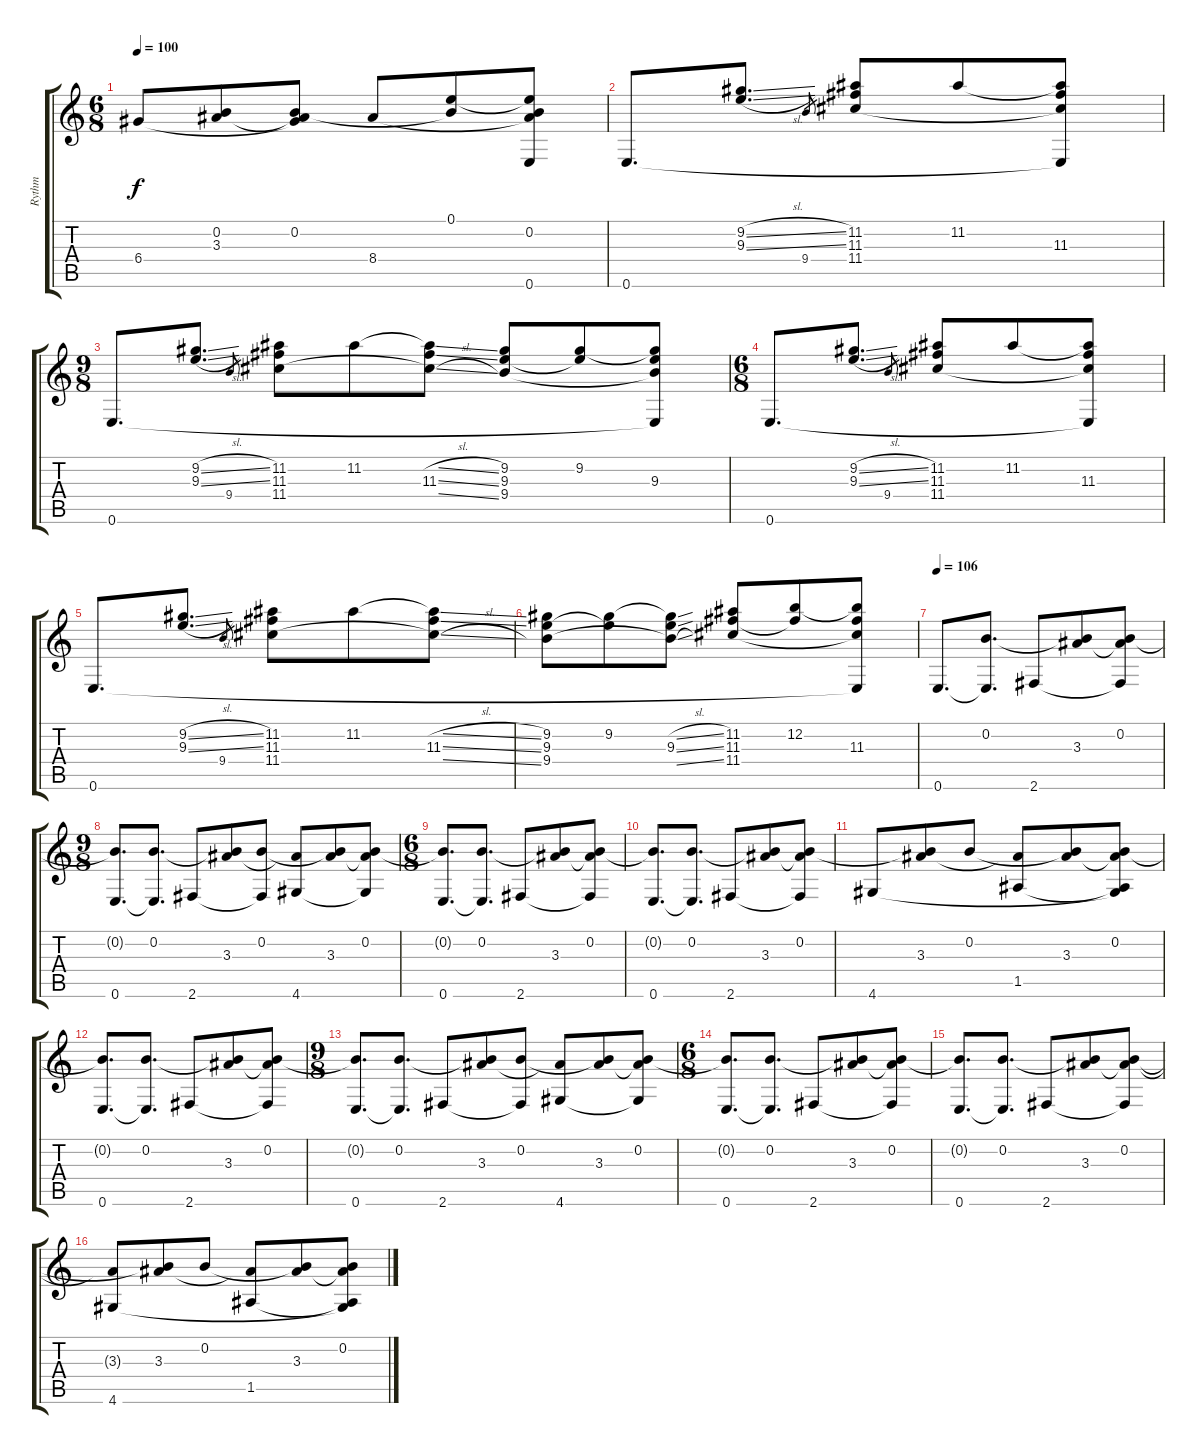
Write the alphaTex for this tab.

\track ("Rythm" "Rythm") {instrument overdrivenguitar}
\staff {score tabs}
\tuning (E4 B3 G3 D3 A2 E2) {hide}
\ts (6 8)
\tempo 100
\clef g2
\ks c
6.4.8{dy f} (0.2{t} 3.3).8 (0.2 3.3{t} 6.4{t}).8 8.4.8 (0.1 0.2{t}).8 (0.1{t} 0.2 8.4{t} 0.6{t}).8 |
0.6.8{d} (9.2{sl} 9.3{sl}).8{d} 9.4.8{gr} (11.2 11.3 11.4).8 11.2.8 (11.2{t} 11.3 11.4{t} 0.6{t}).8 |
\ts (9 8)
0.6.8{d} (9.2{sl} 9.3{sl}).8{d} 9.4.8{gr} (11.2 11.3 11.4).8 11.2.8 (11.2{sl t} 11.3{sl} 11.4{sl t}).8 (9.2 9.3 9.4).8 (9.2 9.3{t}).8 (9.2{t} 9.3 9.4{t} 0.6{t}).8 |
\ts (6 8)
0.6.8{d} (9.2{sl} 9.3{sl}).8{d} 9.4.8{gr} (11.2 11.3 11.4).8 11.2.8 (11.2{t} 11.3 11.4{t} 0.6{t}).8 |
0.6.8{d} (9.2{sl} 9.3{sl}).8{d} 9.4.8{gr} (11.2 11.3 11.4).8 11.2.8 (11.2{sl t} 11.3{sl} 11.4{sl t}).8 |
(9.2 9.3 9.4).8 (9.2 9.3{t}).8 (9.2{sl t} 9.3{sl} 9.4{sl t}).8 (11.2 11.3 11.4).8 (12.2 11.3{t}).8 (12.2{t} 11.3 11.4{t} 0.6{t}).8 |
\tempo 106
0.6.8{d} (0.2 0.6{t}).8{d} 2.6.8 (0.2{t} 3.3).8 (0.2 3.3{t} 2.6{t}).8 |
\ts (9 8)
(0.2{t} 0.6).8{d} (0.2 0.6{t}).8{d} 2.6.8 (0.2{t} 3.3).8 (0.2 2.6{t}).8 (3.3{t} 4.6).8 (0.2{t} 3.3).8 (0.2 3.3{t} 4.6{t}).8 |
\ts (6 8)
(0.2{t} 0.6).8{d} (0.2 0.6{t}).8{d} 2.6.8 (0.2{t} 3.3).8 (0.2 3.3{t} 2.6{t}).8 |
(0.2{t} 0.6).8{d} (0.2 0.6{t}).8{d} 2.6.8 (0.2{t} 3.3).8 (0.2 3.3{t} 2.6{t}).8 |
4.6.8 (0.2{t} 3.3).8 0.2.8 (3.3{t} 1.5).8 (0.2{t} 3.3).8 (0.2 3.3{t} 1.5{t} 4.6{t}).8 |
(0.2{t} 0.6).8{d} (0.2 0.6{t}).8{d} 2.6.8 (0.2{t} 3.3).8 (0.2 3.3{t} 2.6{t}).8 |
\ts (9 8)
(0.2{t} 0.6).8{d} (0.2 0.6{t}).8{d} 2.6.8 (0.2{t} 3.3).8 (0.2 2.6{t}).8 (3.3{t} 4.6).8 (0.2{t} 3.3).8 (0.2 3.3{t} 4.6{t}).8 |
\ts (6 8)
(0.2{t} 0.6).8{d} (0.2 0.6{t}).8{d} 2.6.8 (0.2{t} 3.3).8 (0.2 3.3{t} 2.6{t}).8 |
(0.2{t} 0.6).8{d} (0.2 0.6{t}).8{d} 2.6.8 (0.2{t} 3.3).8 (0.2 3.3{t} 2.6{t}).8 |
(3.3{t} 4.6).8 (0.2{t} 3.3).8 0.2.8 (3.3{t} 1.5).8 (0.2{t} 3.3).8 (0.2 3.3{t} 1.5{t} 4.6{t}).8
